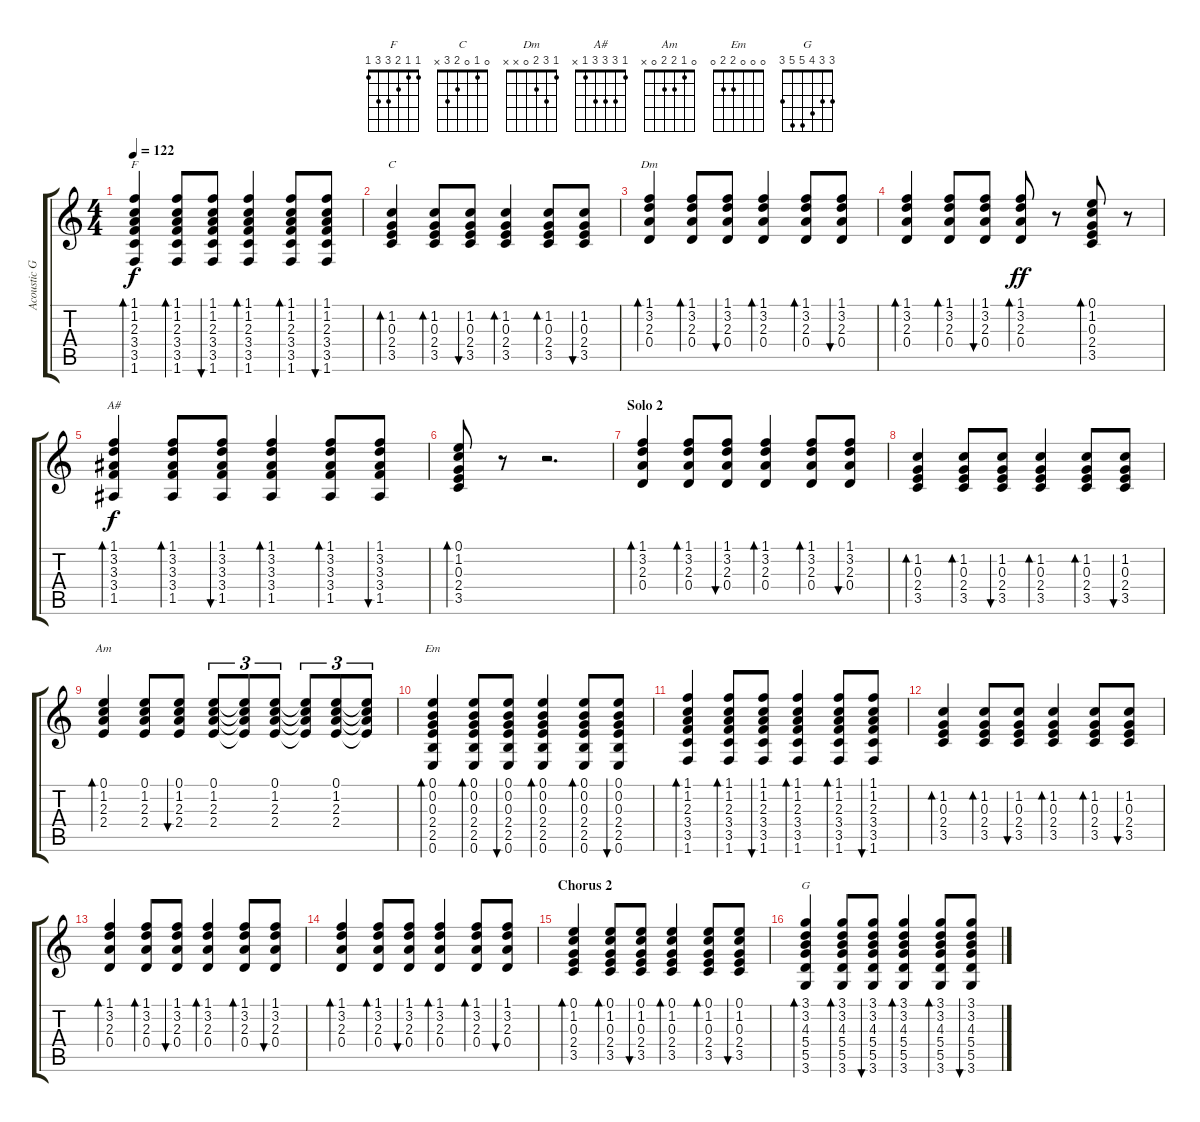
\track ("Acoustic Guitar 1" "Acoustic G") {instrument acousticguitarsteel}
\staff {score tabs}
\tuning (E4 B3 G3 D3 A2 E2) {hide}
\chord ("F" 1 1 2 3 3 1)
\chord ("C" 0 1 0 2 3 x)
\chord ("Dm" 1 3 2 0 x x)
\chord ("A#" 1 3 3 3 1 x)
\chord ("Am" 0 1 2 2 0 x)
\chord ("Em" 0 0 0 2 2 0)
\chord ("G" 3 3 4 5 5 3)
\ts (4 4)
\tempo 122
\clef g2
\ks c
(1.1 1.2 2.3 3.4 3.5 1.6).4{bd 60 ch "F" dy f} (1.1 1.2 2.3 3.4 3.5 1.6).8{bd 60} (1.1 1.2 2.3 3.4 3.5 1.6).8{bu 60} (1.1 1.2 2.3 3.4 3.5 1.6).4{bd 60} (1.1 1.2 2.3 3.4 3.5 1.6).8{bd 60} (1.1 1.2 2.3 3.4 3.5 1.6).8{bu 60} |
(1.2 0.3 2.4 3.5).4{bd 60 ch "C"} (1.2 0.3 2.4 3.5).8{bd 60} (1.2 0.3 2.4 3.5).8{bu 60} (1.2 0.3 2.4 3.5).4{bd 60} (1.2 0.3 2.4 3.5).8{bd 60} (1.2 0.3 2.4 3.5).8{bu 60} |
(1.1 3.2 2.3 0.4).4{bd 60 ch "Dm"} (1.1 3.2 2.3 0.4).8{bd 60} (1.1 3.2 2.3 0.4).8{bu 60} (1.1 3.2 2.3 0.4).4{bd 60} (1.1 3.2 2.3 0.4).8{bd 60} (1.1 3.2 2.3 0.4).8{bu 60} |
(1.1 3.2 2.3 0.4).4{bd 60} (1.1 3.2 2.3 0.4).8{bd 60} (1.1 3.2 2.3 0.4).8{bu 60} (1.1 3.2 2.3 0.4).8{bd 60 dy ff} r.8 (0.1 1.2 0.3 2.4 3.5).8{bd 60} r.8 |
(1.1 3.2 3.3 3.4 1.5).4{bd 60 ch "A#" dy f} (1.1 3.2 3.3 3.4 1.5).8{bd 60} (1.1 3.2 3.3 3.4 1.5).8{bu 60} (1.1 3.2 3.3 3.4 1.5).4{bd 60} (1.1 3.2 3.3 3.4 1.5).8{bd 60} (1.1 3.2 3.3 3.4 1.5).8{bu 60} |
(0.1 1.2 0.3 2.4 3.5).8{bd 60} r.8 r.2{d} |
\section ("" "Solo 2")
(1.1 3.2 2.3 0.4).4{bd 60} (1.1 3.2 2.3 0.4).8{bd 60} (1.1 3.2 2.3 0.4).8{bu 60} (1.1 3.2 2.3 0.4).4{bd 60} (1.1 3.2 2.3 0.4).8{bd 60} (1.1 3.2 2.3 0.4).8{bu 60} |
(1.2 0.3 2.4 3.5).4{bd 60} (1.2 0.3 2.4 3.5).8{bd 60} (1.2 0.3 2.4 3.5).8{bu 60} (1.2 0.3 2.4 3.5).4{bd 60} (1.2 0.3 2.4 3.5).8{bd 60} (1.2 0.3 2.4 3.5).8{bu 60} |
(0.1 1.2 2.3 2.4).4{bd 60 ch "Am"} (0.1 1.2 2.3 2.4).8 (0.1 1.2 2.3 2.4).8{bu 60} (0.1 1.2 2.3 2.4).8{tu (3 2)} (0.1{t} 1.2{t} 2.3{t} 2.4{t}).8{tu (3 2)} (0.1 1.2 2.3 2.4).8{tu (3 2)} (0.1{t} 1.2{t} 2.3{t} 2.4{t}).8{tu (3 2)} (0.1 1.2 2.3 2.4).8{tu (3 2)} (0.1{t} 1.2{t} 2.3{t} 2.4{t}).8{tu (3 2)} |
(0.1 0.2 0.3 2.4 2.5 0.6).4{bd 60 ch "Em"} (0.1 0.2 0.3 2.4 2.5 0.6).8{bd 60} (0.1 0.2 0.3 2.4 2.5 0.6).8{bu 60} (0.1 0.2 0.3 2.4 2.5 0.6).4{bd 60} (0.1 0.2 0.3 2.4 2.5 0.6).8{bd 60} (0.1 0.2 0.3 2.4 2.5 0.6).8{bu 60} |
(1.1 1.2 2.3 3.4 3.5 1.6).4{bd 60} (1.1 1.2 2.3 3.4 3.5 1.6).8{bd 60} (1.1 1.2 2.3 3.4 3.5 1.6).8{bu 60} (1.1 1.2 2.3 3.4 3.5 1.6).4{bd 60} (1.1 1.2 2.3 3.4 3.5 1.6).8{bd 60} (1.1 1.2 2.3 3.4 3.5 1.6).8{bu 60} |
(1.2 0.3 2.4 3.5).4{bd 60} (1.2 0.3 2.4 3.5).8{bd 60} (1.2 0.3 2.4 3.5).8{bu 60} (1.2 0.3 2.4 3.5).4{bd 60} (1.2 0.3 2.4 3.5).8{bd 60} (1.2 0.3 2.4 3.5).8{bu 60} |
(1.1 3.2 2.3 0.4).4{bd 60} (1.1 3.2 2.3 0.4).8{bd 60} (1.1 3.2 2.3 0.4).8{bu 60} (1.1 3.2 2.3 0.4).4{bd 60} (1.1 3.2 2.3 0.4).8{bd 60} (1.1 3.2 2.3 0.4).8{bu 60} |
(1.1 3.2 2.3 0.4).4{bd 60} (1.1 3.2 2.3 0.4).8{bd 60} (1.1 3.2 2.3 0.4).8{bu 60} (1.1 3.2 2.3 0.4).4{bd 60} (1.1 3.2 2.3 0.4).8{bd 60} (1.1 3.2 2.3 0.4).8{bu 60} |
\section ("" "Chorus 2")
(0.1 1.2 0.3 2.4 3.5).4{bd 60} (0.1 1.2 0.3 2.4 3.5).8{bd 60} (0.1 1.2 0.3 2.4 3.5).8{bu 60} (0.1 1.2 0.3 2.4 3.5).4{bd 60} (0.1 1.2 0.3 2.4 3.5).8{bd 60} (0.1 1.2 0.3 2.4 3.5).8{bu 60} |
(3.1 3.2 4.3 5.4 5.5 3.6).4{bd 60 ch "G"} (3.1 3.2 4.3 5.4 5.5 3.6).8{bd 60} (3.1 3.2 4.3 5.4 5.5 3.6).8{bu 60} (3.1 3.2 4.3 5.4 5.5 3.6).4{bd 60} (3.1 3.2 4.3 5.4 5.5 3.6).8{bd 60} (3.1 3.2 4.3 5.4 5.5 3.6).8{bu 60}
